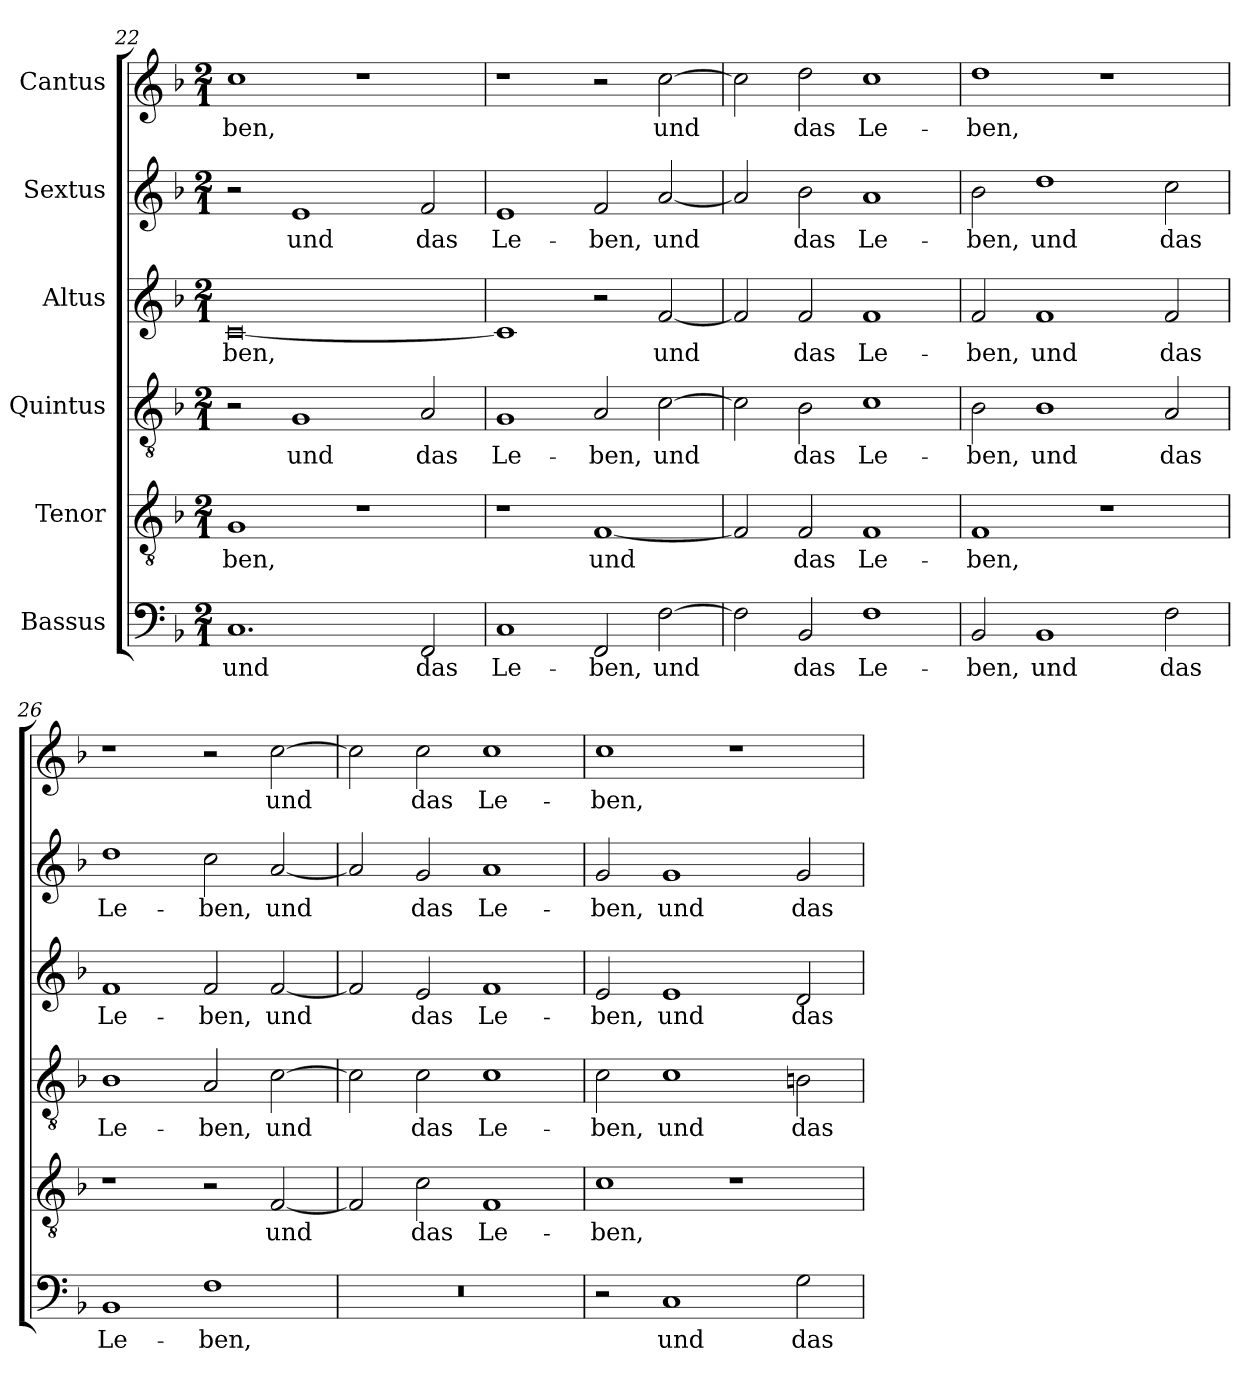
**kern	**text	**kern	**text	**kern	**text	**kern	**text	**kern	**text	**kern	**text
*part6	*part6	*part5	*part5	*part4	*part4	*part3	*part3	*part2	*part2	*part1	*part1
*staff6	*staff6	*staff5	*staff5	*staff4	*staff4	*staff3	*staff3	*staff2	*staff2	*staff1	*staff1
*I"Bassus	*	*I"Tenor	*	*I"Quintus	*	*I"Altus	*	*I"Sextus	*	*I"Cantus	*
*clefF4	*	*clefGv2	*	*clefGv2	*	*clefG2	*	*clefG2	*	*clefG2	*
*k[b-]	*	*k[b-]	*	*k[b-]	*	*k[b-]	*	*k[b-]	*	*k[b-]	*
*M2/1	*	*M2/1	*	*M2/1	*	*M2/1	*	*M2/1	*	*M2/1	*
=22	=22	=22	=22	=22	=22	=22	=22	=22	=22	=22	=22
!	!LO:LY:b	!	!LO:LY:b	!	!	!	!LO:LY:b	!	!	!	!LO:LY:b
1.C	und	1G	-ben,	2r	.	[0c	-ben,	2r	.	1cc	-ben,
!	!	!	!	!	!LO:LY:b	!	!	!	!LO:LY:b	!	!
.	.	.	.	1G	und	.	.	1e	und	.	.
.	.	1r	.	.	.	.	.	.	.	1r	.
!	!LO:LY:b	!	!	!	!LO:LY:b	!	!	!	!LO:LY:b	!	!
2FF/	das	.	.	2A/	das	.	.	2f/	das	.	.
!!LO:LB:g=z
=23	=23	=23	=23	=23	=23	=23	=23	=23	=23	=23	=23
!	!LO:LY:b	!	!	!	!LO:LY:b	!	!	!	!LO:LY:b	!	!
1C	Le-	1r	.	1G	Le-	1c]	.	1e	Le-	1r	.
!	!LO:LY:b	!	!LO:LY:b	!	!LO:LY:b	!	!	!	!LO:LY:b	!	!
2FF/	-ben,	[1F	und	2A/	-ben,	2r	.	2f/	-ben,	2r	.
!	!LO:LY:b	!	!	!	!LO:LY:b	!	!LO:LY:b	!	!LO:LY:b	!	!LO:LY:b
[2F\	und	.	.	[2c\	und	[2f/	und	[2a/	und	[2cc\	und
=24	=24	=24	=24	=24	=24	=24	=24	=24	=24	=24	=24
2F\]	.	2F/]	.	2c\]	.	2f/]	.	2a/]	.	2cc\]	.
!	!LO:LY:b	!	!LO:LY:b	!	!LO:LY:b	!	!LO:LY:b	!	!LO:LY:b	!	!LO:LY:b
2BB-/	das	2F/	das	2B-\	das	2f/	das	2b-\	das	2dd\	das
!	!LO:LY:b	!	!LO:LY:b	!	!LO:LY:b	!	!LO:LY:b	!	!LO:LY:b	!	!LO:LY:b
1F	Le-	1F	Le-	1c	Le-	1f	Le-	1a	Le-	1cc	Le-
=25	=25	=25	=25	=25	=25	=25	=25	=25	=25	=25	=25
!	!LO:LY:b	!	!LO:LY:b	!	!LO:LY:b	!	!LO:LY:b	!	!LO:LY:b	!	!LO:LY:b
2BB-/	-ben,	1F	-ben,	2B-\	-ben,	2f/	-ben,	2b-\	-ben,	1dd	-ben,
!	!LO:LY:b	!	!	!	!LO:LY:b	!	!LO:LY:b	!	!LO:LY:b	!	!
1BB-	und	.	.	1B-	und	1f	und	1dd	und	.	.
.	.	1r	.	.	.	.	.	.	.	1r	.
!	!LO:LY:b	!	!	!	!LO:LY:b	!	!LO:LY:b	!	!LO:LY:b	!	!
2F\	das	.	.	2A/	das	2f/	das	2cc\	das	.	.
=26	=26	=26	=26	=26	=26	=26	=26	=26	=26	=26	=26
!	!LO:LY:b	!	!	!	!LO:LY:b	!	!LO:LY:b	!	!LO:LY:b	!	!
1BB-	Le-	1r	.	1B-	Le-	1f	Le-	1dd	Le-	1r	.
!	!LO:LY:b	!	!	!	!LO:LY:b	!	!LO:LY:b	!	!LO:LY:b	!	!
1F	-ben,	2r	.	2A/	-ben,	2f/	-ben,	2cc\	-ben,	2r	.
!	!	!	!LO:LY:b	!	!LO:LY:b	!	!LO:LY:b	!	!LO:LY:b	!	!LO:LY:b
.	.	[2F/	und	[2c\	und	[2f/	und	[2a/	und	[2cc\	und
!!LO:PB:g=z
=27	=27	=27	=27	=27	=27	=27	=27	=27	=27	=27	=27
0r	.	2F/]	.	2c\]	.	2f/]	.	2a/]	.	2cc\]	.
!	!	!	!LO:LY:b	!	!LO:LY:b	!	!LO:LY:b	!	!LO:LY:b	!	!LO:LY:b
.	.	2c\	das	2c\	das	2e/	das	2g/	das	2cc\	das
!	!	!	!LO:LY:b	!	!LO:LY:b	!	!LO:LY:b	!	!LO:LY:b	!	!LO:LY:b
.	.	1F	Le-	1c	Le-	1f	Le-	1a	Le-	1cc	Le-
=28	=28	=28	=28	=28	=28	=28	=28	=28	=28	=28	=28
!	!	!	!LO:LY:b	!	!LO:LY:b	!	!LO:LY:b	!	!LO:LY:b	!	!LO:LY:b
2r	.	1c	-ben,	2c\	ben,	2e/	ben,	2g/	ben,	1cc	-ben,
!	!LO:LY:b	!	!	!	!LO:LY:b	!	!LO:LY:b	!	!LO:LY:b	!	!
1C	und	.	.	1c	und	1e	und	1g	und	.	.
.	.	1r	.	.	.	.	.	.	.	1r	.
!	!LO:LY:b	!	!	!	!LO:LY:b	!	!LO:LY:b	!	!LO:LY:b	!	!
2G\	das	.	.	2Bn\	das	2d/	das	2g/	das	.	.
=	=	=	=	=	=	=	=	=	=	=	=
*-	*-	*-	*-	*-	*-	*-	*-	*-	*-	*-	*-
